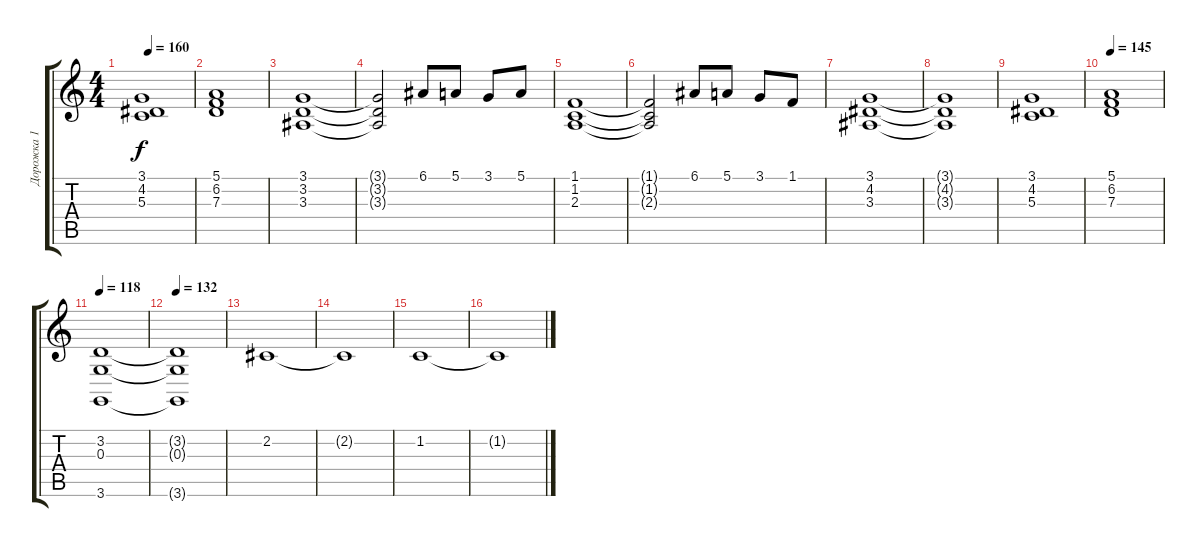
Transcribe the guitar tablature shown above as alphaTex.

\track ("Дорожка 1" "Дорожка 1") {instrument stringensemble1}
\staff {score tabs}
\tuning (E4 B3 G3 D3 A2 E2) {hide}
\ts (4 4)
\tempo 160
\clef g2
\ks c
(3.1 4.2 5.3).1{dy f} |
(5.1 6.2 7.3).1 |
(3.1 3.2 3.3).1 |
(3.1{t} 3.2{t} 3.3{t}).2 6.1.8 5.1.8 3.1.8 5.1.8 |
(1.1 1.2 2.3).1 |
(1.1{t} 1.2{t} 2.3{t}).2 6.1.8 5.1.8 3.1.8 1.1.8 |
(3.1 4.2 3.3).1 |
(3.1{t} 4.2{t} 3.3{t}).1 |
(3.1 4.2 5.3).1 |
\tempo 145
(5.1 6.2 7.3).1 |
\tempo 118
(3.2 0.3 3.6).1 |
\tempo 132
(3.2{t} 0.3{t} 3.6{t}).1 |
2.2.1 |
2.2{t}.1 |
1.2.1 |
1.2{t}.1
